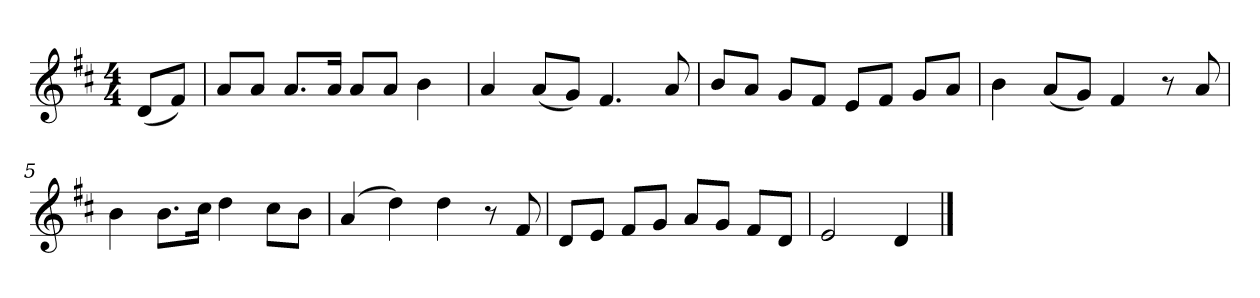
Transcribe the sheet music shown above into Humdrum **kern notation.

**kern
*part1
*staff1
*k[f#c#]
*M4/4
*MM120
=
(8dL
8f#J)
=1
8aL
8aJ
8.aL
16aJk
8aL
8aJ
4b
=2
4a
(8aL
8gJ)
4.f#
8a
=3
8bL
8aJ
8gL
8f#J
8eL
8f#J
8gL
8aJ
=4
4b
(8aL
8gJ)
4f#
8r
8a
=5
4b
8.bL
16cc#Jk
4dd
8cc#L
8bJ
=6
(4a
4dd)
4dd
8r
8f#
=7
8dL
8eJ
8f#L
8gJ
8aL
8gJ
8f#L
8dJ
=8
2e
4d
==
*-
